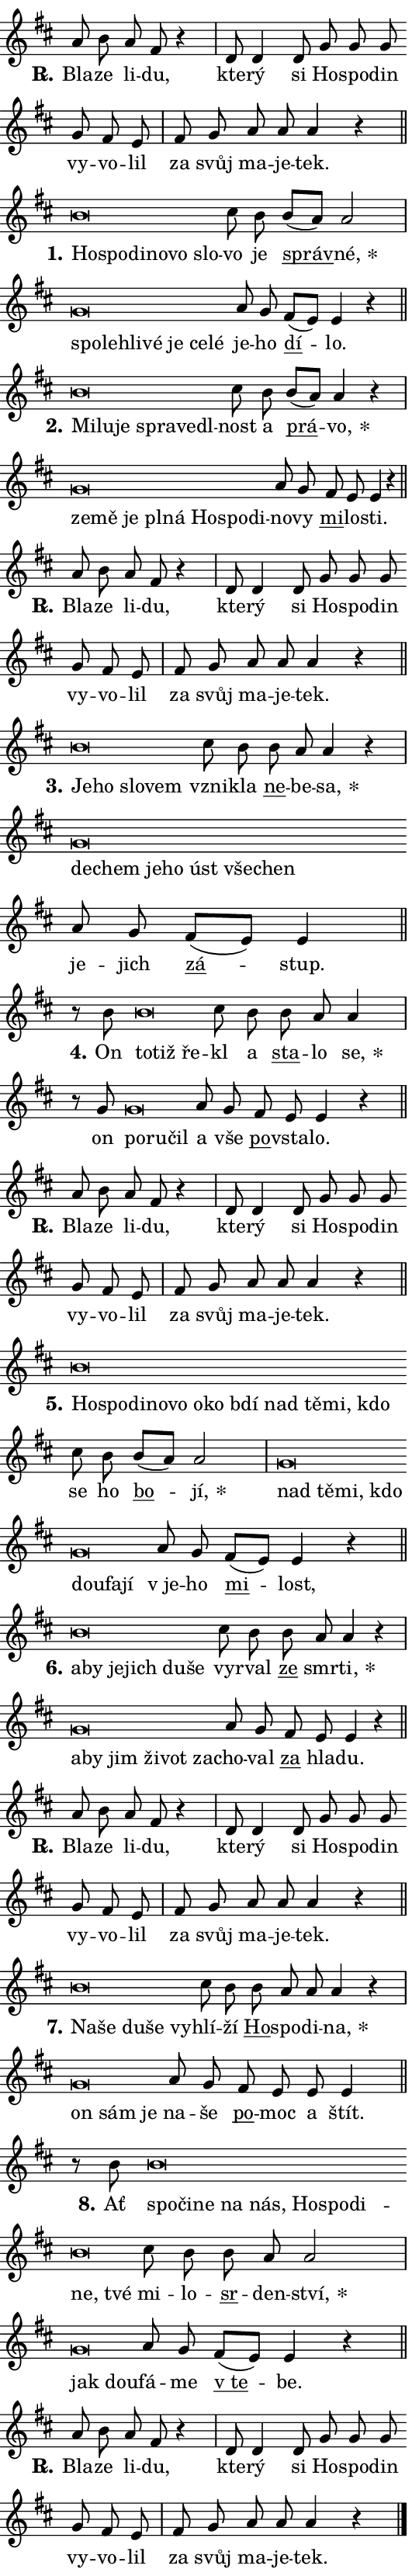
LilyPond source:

\version "2.24.0"
\header { tagline = "" }
\paper {
  indent = 0\cm
  top-margin = 0\cm
  right-margin = 0.13\cm % to fit lyric hyphens
  bottom-margin = 0\cm
  left-margin = 0\cm
  paper-width = 9\cm
  page-breaking = #ly:one-page-breaking
  system-system-spacing.basic-distance = #11
  score-system-spacing.basic-distance = #11
  ragged-last = ##f
}


%% Author: Thomas Morley
%% https://lists.gnu.org/archive/html/lilypond-user/2020-05/msg00002.html
#(define (line-position grob)
"Returns position of @var[grob} in current system:
   @code{'start}, if at first time-step
   @code{'end}, if at last time-step
   @code{'middle} otherwise
"
  (let* ((col (ly:item-get-column grob))
         (ln (ly:grob-object col 'left-neighbor))
         (rn (ly:grob-object col 'right-neighbor))
         (col-to-check-left (if (ly:grob? ln) ln col))
         (col-to-check-right (if (ly:grob? rn) rn col))
         (break-dir-left
           (and
             (ly:grob-property col-to-check-left 'non-musical #f)
             (ly:item-break-dir col-to-check-left)))
         (break-dir-right
           (and
             (ly:grob-property col-to-check-right 'non-musical #f)
             (ly:item-break-dir col-to-check-right))))
        (cond ((eqv? 1 break-dir-left) 'start)
              ((eqv? -1 break-dir-right) 'end)
              (else 'middle))))

#(define (tranparent-at-line-position vctor)
  (lambda (grob)
  "Relying on @code{line-position} select the relevant enry from @var{vctor}.
Used to determine transparency,"
    (case (line-position grob)
      ((end) (not (vector-ref vctor 0)))
      ((middle) (not (vector-ref vctor 1)))
      ((start) (not (vector-ref vctor 2))))))

noteHeadBreakVisibility =
#(define-music-function (break-visibility)(vector?)
"Makes @code{NoteHead}s transparent relying on @var{break-visibility}"
#{
  \override NoteHead.transparent =
    #(tranparent-at-line-position break-visibility)
#})

#(define delete-ledgers-for-transparent-note-heads
  (lambda (grob)
    "Reads whether a @code{NoteHead} is transparent.
If so this @code{NoteHead} is removed from @code{'note-heads} from
@var{grob}, which is supposed to be @code{LedgerLineSpanner}.
As a result ledgers are not printed for this @code{NoteHead}"
    (let* ((nhds-array (ly:grob-object grob 'note-heads))
           (nhds-list
             (if (ly:grob-array? nhds-array)
                 (ly:grob-array->list nhds-array)
                 '()))
           ;; Relies on the transparent-property being done before
           ;; Staff.LedgerLineSpanner.after-line-breaking is executed.
           ;; This is fragile ...
           (to-keep
             (remove
               (lambda (nhd)
                 (ly:grob-property nhd 'transparent #f))
               nhds-list)))
      ;; TODO find a better method to iterate over grob-arrays, similiar
      ;; to filter/remove etc for lists
      ;; For now rebuilt from scratch
      (set! (ly:grob-object grob 'note-heads)  '())
      (for-each
        (lambda (nhd)
          (ly:pointer-group-interface::add-grob grob 'note-heads nhd))
        to-keep))))

squashNotes = {
  \override NoteHead.X-extent = #'(-0.2 . 0.2)
  \override NoteHead.Y-extent = #'(-0.75 . 0)
  \override NoteHead.stencil =
    #(lambda (grob)
       (let ((pos (ly:grob-property grob 'staff-position)))
         (begin
           (if (< pos -7) (display "ERROR: Lower brevis then expected\n") (display ""))
           (if (<= pos -6) ly:text-interface::print ly:note-head::print))))
}
unSquashNotes = {
  \revert NoteHead.X-extent
  \revert NoteHead.Y-extent
  \revert NoteHead.stencil
}

hideNotes = \noteHeadBreakVisibility #begin-of-line-visible
unHideNotes = \noteHeadBreakVisibility #all-visible

% work-around for resetting accidentals
% https://lilypond.org/doc/v2.23/Documentation/notation/displaying-rhythms#unmetered-music
cadenzaMeasure = {
  \cadenzaOff
  \partial 1024 s1024
  \cadenzaOn
}

#(define-markup-command (accent layout props text) (markup?)
  "Underline accented syllable"
  (interpret-markup layout props
    #{\markup \override #'(offset . 4.3) \underline { #text }#}))

responsum = \markup \concat {
  "R" \hspace #-1.05 \path #0.1 #'((moveto 0 0.07) (lineto 0.9 0.8)) \hspace #0.05 "."
}

spaceSize = #0.6828661417322834 % exact space size for TeX Gyre Schola

\layout {
  \context {
    \Staff
    \remove "Time_signature_engraver"
    \override LedgerLineSpanner.after-line-breaking = #delete-ledgers-for-transparent-note-heads
  }
  \context {
    \Lyrics {
      \override LyricSpace.minimum-distance = \spaceSize
      \override LyricText.font-name = #"TeX Gyre Schola"
      \override LyricText.font-size = 1
      \override StanzaNumber.font-name = #"TeX Gyre Schola Bold"
      \override StanzaNumber.font-size = 1
    }
  }
  \context {
    \Score 
    \override NoteHead.text =
      #(lambda (grob) 
        (let ((pos (ly:grob-property grob 'staff-position)))
          #{\markup {
            \combine
              \halign #-0.55 \raise #(if (= pos -6) 0 0.5) \override #'(thickness . 2) \draw-line #'(3.2 . 0)
              \musicglyph "noteheads.sM1"
          }#}))
  }
}

% magnetic-lyrics.ily
%
%   written by
%     Jean Abou Samra <jean@abou-samra.fr>
%     Werner Lemberg <wl@gnu.org>
%
%   adapted by
%     Jiri Hon <jiri.hon@gmail.com>
%
% Version 2022-Apr-15

% https://www.mail-archive.com/lilypond-user@gnu.org/msg149350.html

#(define (Left_hyphen_pointer_engraver context)
   "Collect syllable-hyphen-syllable occurrences in lyrics and store
them in properties.  This engraver only looks to the left.  For
example, if the lyrics input is @code{foo -- bar}, it does the
following.

@itemize @bullet
@item
Set the @code{text} property of the @code{LyricHyphen} grob between
@q{foo} and @q{bar} to @code{foo}.

@item
Set the @code{left-hyphen} property of the @code{LyricText} grob with
text @q{foo} to the @code{LyricHyphen} grob between @q{foo} and
@q{bar}.
@end itemize

Use this auxiliary engraver in combination with the
@code{lyric-@/text::@/apply-@/magnetic-@/offset!} hook."
   (let ((hyphen #f)
         (text #f))
     (make-engraver
      (acknowledgers
       ((lyric-syllable-interface engraver grob source-engraver)
        (set! text grob)))
      (end-acknowledgers
       ((lyric-hyphen-interface engraver grob source-engraver)
        ;(when (not (grob::has-interface grob 'lyric-space-interface))
          (set! hyphen grob)));)
      ((stop-translation-timestep engraver)
       (when (and text hyphen)
         (ly:grob-set-object! text 'left-hyphen hyphen))
       (set! text #f)
       (set! hyphen #f)))))

#(define (lyric-text::apply-magnetic-offset! grob)
   "If the space between two syllables is less than the value in
property @code{LyricText@/.details@/.squash-threshold}, move the right
syllable to the left so that it gets concatenated with the left
syllable.

Use this function as a hook for
@code{LyricText@/.after-@/line-@/breaking} if the
@code{Left_@/hyphen_@/pointer_@/engraver} is active."
   (let ((hyphen (ly:grob-object grob 'left-hyphen #f)))
     (when hyphen
       (let ((left-text (ly:spanner-bound hyphen LEFT)))
         (when (grob::has-interface left-text 'lyric-syllable-interface)
           (let* ((common (ly:grob-common-refpoint grob left-text X))
                  (this-x-ext (ly:grob-extent grob common X))
                  (left-x-ext
                   (begin
                     ;; Trigger magnetism for left-text.
                     (ly:grob-property left-text 'after-line-breaking)
                     (ly:grob-extent left-text common X)))
                  ;; `delta` is the gap width between two syllables.
                  (delta (- (interval-start this-x-ext)
                            (interval-end left-x-ext)))
                  (details (ly:grob-property grob 'details))
                  (threshold (assoc-get 'squash-threshold details 0.2)))
             (when (< delta threshold)
               (let* (;; We have to manipulate the input text so that
                      ;; ligatures crossing syllable boundaries are not
                      ;; disabled.  For languages based on the Latin
                      ;; script this is essentially a beautification.
                      ;; However, for non-Western scripts it can be a
                      ;; necessity.
                      (lt (ly:grob-property left-text 'text))
                      (rt (ly:grob-property grob 'text))
                      (is-space (grob::has-interface hyphen 'lyric-space-interface))
                      (space (if is-space " " ""))
                      (extra-delta (if is-space spaceSize 0))
                      ;; Append new syllable.
                      (ltrt-space (if (and (string? lt) (string? rt))
                                (string-append lt space rt)
                                (make-concat-markup (list lt space rt))))
                      ;; Right-align `ltrt` to the right side.
                      (ltrt-space-markup (grob-interpret-markup
                               grob
                               (make-translate-markup
                                (cons (interval-length this-x-ext) 0)
                                (make-right-align-markup ltrt-space)))))
                 (begin
                   ;; Don't print `left-text`.
                   (ly:grob-set-property! left-text 'stencil #f)
                   ;; Set text and stencil (which holds all collected
                   ;; syllables so far) and shift it to the left.
                   (ly:grob-set-property! grob 'text ltrt-space)
                   (ly:grob-set-property! grob 'stencil ltrt-space-markup)
                   (ly:grob-translate-axis! grob (- (- delta extra-delta)) X))))))))))


#(define (lyric-hyphen::displace-bounds-first grob)
   ;; Make very sure this callback isn't triggered too early.
   (let ((left (ly:spanner-bound grob LEFT))
         (right (ly:spanner-bound grob RIGHT)))
     (ly:grob-property left 'after-line-breaking)
     (ly:grob-property right 'after-line-breaking)
     (ly:lyric-hyphen::print grob)))

squashThreshold = #0.4

\layout {
  \context {
    \Lyrics
    \consists #Left_hyphen_pointer_engraver
    \override LyricText.after-line-breaking =
      #lyric-text::apply-magnetic-offset!
    \override LyricHyphen.stencil = #lyric-hyphen::displace-bounds-first
    \override LyricText.details.squash-threshold = \squashThreshold
    \override LyricHyphen.minimum-distance = 0
    \override LyricHyphen.minimum-length = \squashThreshold
  }
}

squashText = \override LyricText.details.squash-threshold = 9999
unSquashText = \override LyricText.details.squash-threshold = \squashThreshold

leftText = \override LyricText.self-alignment-X = #LEFT
unLeftText = \revert LyricText.self-alignment-X

starOffset = #(lambda (grob) 
                (let ((x_offset (ly:self-alignment-interface::aligned-on-x-parent grob)))
                  (if (= x_offset 0) 0 (+ x_offset 1.2))))

star = #(define-music-function (syllable)(string?)
"Append star separator at the end of a syllable"
#{
  \once \override LyricText.X-offset = #starOffset
  \lyricmode { \markup {
    #syllable
    \override #'((font-name . "TeX Gyre Schola Bold")) \hspace #0.2 \lower #0.65 \larger "*"
  } }
#})

starAccent = #(define-music-function (syllable)(string?)
"Append star separator at the end of a syllable and make accent"
#{
  \once \override LyricText.X-offset = #starOffset
  \lyricmode { \markup {
    \accent #syllable
    \override #'((font-name . "TeX Gyre Schola Bold")) \hspace #0.2 \lower #0.65 \larger "*"
  } }
#})

breath = #(define-music-function (syllable)(string?)
"Append breathing indicator at the end of a syllable"
#{
  \lyricmode { \markup { #syllable "+" } }
#})

optionalBreath = #(define-music-function (syllable)(string?)
"Append optional breathing indicator at the end of a syllable"
#{
  \lyricmode { \markup { #syllable "(+)" } }
#})


\score {
    <<
        \new Voice = "melody" { \cadenzaOn \key d \major \relative { a'8 b a fis r4 \cadenzaMeasure \bar "|" d8 d4 d8 \bar "" g g g \bar "" g fis e \cadenzaMeasure \bar "|" fis g a a a4 r \cadenzaMeasure \bar "||" \break } }
        \new Lyrics \lyricsto "melody" { \lyricmode { \set stanza = \responsum
Bla -- ze li -- du, kte -- rý si Ho -- spo -- din vy -- vo -- lil za svůj ma -- je -- tek. } }
    >>
    \layout {}
}

\score {
    <<
        \new Voice = "melody" { \cadenzaOn \key d \major \relative { \squashNotes b'\breve*1/16 \hideNotes \breve*1/16 \bar "" \breve*1/16 \bar "" \breve*1/16 \bar "" \breve*1/16 \breve*1/16 \bar "" \unHideNotes \unSquashNotes cis8 b \bar "" b[( a)] a2 \cadenzaMeasure \bar "|" \squashNotes g\breve*1/16 \hideNotes \breve*1/16 \bar "" \breve*1/16 \bar "" \breve*1/16 \bar "" \breve*1/16 \bar "" \breve*1/16 \breve*1/16 \bar "" \unHideNotes \unSquashNotes a8 g \bar "" fis[( e)] e4 r \cadenzaMeasure \bar "||" \break } }
        \new Lyrics \lyricsto "melody" { \lyricmode { \set stanza = "1."
\leftText Ho -- \squashText spo -- di -- no -- vo slo -- \unLeftText \unSquashText vo je \markup \accent správ -- \star né, \leftText spo -- \squashText leh -- li -- vé je ce -- lé \unLeftText \unSquashText je -- ho \markup \accent dí -- lo. } }
    >>
    \layout {}
}

\score {
    <<
        \new Voice = "melody" { \cadenzaOn \key d \major \relative { \squashNotes b'\breve*1/16 \hideNotes \breve*1/16 \bar "" \breve*1/16 \bar "" \breve*1/16 \bar "" \breve*1/16 \breve*1/16 \bar "" \unHideNotes \unSquashNotes cis8 b \bar "" b[( a)] a4 r \cadenzaMeasure \bar "|" \squashNotes g\breve*1/16 \hideNotes \breve*1/16 \bar "" \breve*1/16 \bar "" \breve*1/16 \bar "" \breve*1/16 \bar "" \breve*1/16 \bar "" \breve*1/16 \breve*1/16 \bar "" \unHideNotes \unSquashNotes a8 g \bar "" fis e e4 r \cadenzaMeasure \bar "||" \break } }
        \new Lyrics \lyricsto "melody" { \lyricmode { \set stanza = "2."
\leftText Mi -- \squashText lu -- je spra -- ve -- dl -- \unLeftText \unSquashText nost a \markup \accent prá -- \star vo, \leftText ze -- \squashText mě je pl -- ná Ho -- spo -- di -- \unLeftText \unSquashText no -- vy \markup \accent mi -- lo -- sti. } }
    >>
    \layout {}
}

\score {
    <<
        \new Voice = "melody" { \cadenzaOn \key d \major \relative { a'8 b a fis r4 \cadenzaMeasure \bar "|" d8 d4 d8 \bar "" g g g \bar "" g fis e \cadenzaMeasure \bar "|" fis g a a a4 r \cadenzaMeasure \bar "||" \break } }
        \new Lyrics \lyricsto "melody" { \lyricmode { \set stanza = \responsum
Bla -- ze li -- du, kte -- rý si Ho -- spo -- din vy -- vo -- lil za svůj ma -- je -- tek. } }
    >>
    \layout {}
}

\score {
    <<
        \new Voice = "melody" { \cadenzaOn \key d \major \relative { \squashNotes b'\breve*1/16 \hideNotes \breve*1/16 \bar "" \breve*1/16 \breve*1/16 \bar "" \unHideNotes \unSquashNotes cis8 b \bar "" b a a4 r \cadenzaMeasure \bar "|" \squashNotes g\breve*1/16 \hideNotes \breve*1/16 \bar "" \breve*1/16 \bar "" \breve*1/16 \bar "" \breve*1/16 \bar "" \breve*1/16 \breve*1/16 \bar "" \unHideNotes \unSquashNotes a8 g \bar "" fis[( e)] e4 \cadenzaMeasure \bar "||" \break } }
        \new Lyrics \lyricsto "melody" { \lyricmode { \set stanza = "3."
\leftText Je -- \squashText ho slo -- vem \unLeftText \unSquashText vzni -- kla \markup \accent ne -- be -- \star sa, \leftText de -- \squashText chem je -- ho úst vše -- chen \unLeftText \unSquashText je -- jich \markup \accent zá -- stup. } }
    >>
    \layout {}
}

\score {
    <<
        \new Voice = "melody" { \cadenzaOn \key d \major \relative { r8 b'8 \squashNotes b\breve*1/16 \hideNotes \breve*1/16 \breve*1/16 \bar "" \unHideNotes \unSquashNotes cis8 b \bar "" b a a4 \cadenzaMeasure \bar "|" r8 g8 \squashNotes g\breve*1/16 \hideNotes \breve*1/16 \breve*1/16 \bar "" \unHideNotes \unSquashNotes a8 g \bar "" fis e e4 r \cadenzaMeasure \bar "||" \break } }
        \new Lyrics \lyricsto "melody" { \lyricmode { \set stanza = "4."
On \leftText to -- \squashText tiž ře -- \unLeftText \unSquashText kl a \markup \accent sta -- lo \star se, on \leftText po -- \squashText ru -- čil \unLeftText \unSquashText a vše \markup \accent po -- vsta -- lo. } }
    >>
    \layout {}
}

\score {
    <<
        \new Voice = "melody" { \cadenzaOn \key d \major \relative { a'8 b a fis r4 \cadenzaMeasure \bar "|" d8 d4 d8 \bar "" g g g \bar "" g fis e \cadenzaMeasure \bar "|" fis g a a a4 r \cadenzaMeasure \bar "||" \break } }
        \new Lyrics \lyricsto "melody" { \lyricmode { \set stanza = \responsum
Bla -- ze li -- du, kte -- rý si Ho -- spo -- din vy -- vo -- lil za svůj ma -- je -- tek. } }
    >>
    \layout {}
}

\score {
    <<
        \new Voice = "melody" { \cadenzaOn \key d \major \relative { \squashNotes b'\breve*1/16 \hideNotes \breve*1/16 \bar "" \breve*1/16 \bar "" \breve*1/16 \bar "" \breve*1/16 \bar "" \breve*1/16 \bar "" \breve*1/16 \bar "" \breve*1/16 \bar "" \breve*1/16 \bar "" \breve*1/16 \bar "" \breve*1/16 \breve*1/16 \bar "" \unHideNotes \unSquashNotes cis8 b \bar "" b[( a)] a2 \cadenzaMeasure \bar "|" \squashNotes g\breve*1/16 \hideNotes \breve*1/16 \bar "" \breve*1/16 \bar "" \breve*1/16 \bar "" \breve*1/16 \bar "" \breve*1/16 \breve*1/16 \bar "" \unHideNotes \unSquashNotes a8 g \bar "" fis[( e)] e4 r \cadenzaMeasure \bar "||" \break } }
        \new Lyrics \lyricsto "melody" { \lyricmode { \set stanza = "5."
\leftText Ho -- \squashText spo -- di -- no -- vo o -- ko bdí nad tě -- mi, kdo \unLeftText \unSquashText se ho \markup \accent bo -- \star jí, \leftText nad \squashText tě -- mi, kdo dou -- fa -- jí \unLeftText \unSquashText "v je" -- ho \markup \accent mi -- lost, } }
    >>
    \layout {}
}

\score {
    <<
        \new Voice = "melody" { \cadenzaOn \key d \major \relative { \squashNotes b'\breve*1/16 \hideNotes \breve*1/16 \bar "" \breve*1/16 \bar "" \breve*1/16 \bar "" \breve*1/16 \breve*1/16 \bar "" \unHideNotes \unSquashNotes cis8 b \bar "" b a a4 r \cadenzaMeasure \bar "|" \squashNotes g\breve*1/16 \hideNotes \breve*1/16 \bar "" \breve*1/16 \bar "" \breve*1/16 \bar "" \breve*1/16 \breve*1/16 \bar "" \unHideNotes \unSquashNotes a8 g \bar "" fis e e4 r \cadenzaMeasure \bar "||" \break } }
        \new Lyrics \lyricsto "melody" { \lyricmode { \set stanza = "6."
\leftText a -- \squashText by je -- jich du -- še \unLeftText \unSquashText vy -- rval \markup \accent ze smr -- \star ti, \leftText a -- \squashText by jim ži -- vot za -- \unLeftText \unSquashText cho -- val \markup \accent za hla -- du. } }
    >>
    \layout {}
}

\score {
    <<
        \new Voice = "melody" { \cadenzaOn \key d \major \relative { a'8 b a fis r4 \cadenzaMeasure \bar "|" d8 d4 d8 \bar "" g g g \bar "" g fis e \cadenzaMeasure \bar "|" fis g a a a4 r \cadenzaMeasure \bar "||" \break } }
        \new Lyrics \lyricsto "melody" { \lyricmode { \set stanza = \responsum
Bla -- ze li -- du, kte -- rý si Ho -- spo -- din vy -- vo -- lil za svůj ma -- je -- tek. } }
    >>
    \layout {}
}

\score {
    <<
        \new Voice = "melody" { \cadenzaOn \key d \major \relative { \squashNotes b'\breve*1/16 \hideNotes \breve*1/16 \bar "" \breve*1/16 \bar "" \breve*1/16 \breve*1/16 \bar "" \unHideNotes \unSquashNotes cis8 b \bar "" b a a a4 r \cadenzaMeasure \bar "|" \squashNotes g\breve*1/16 \hideNotes \breve*1/16 \breve*1/16 \bar "" \unHideNotes \unSquashNotes a8 g \bar "" fis e e e4 \cadenzaMeasure \bar "||" \break } }
        \new Lyrics \lyricsto "melody" { \lyricmode { \set stanza = "7."
\leftText Na -- \squashText še du -- še vy -- \unLeftText \unSquashText hlí -- ží \markup \accent Ho -- spo -- di -- \star na, \leftText on \squashText sám je \unLeftText \unSquashText na -- še \markup \accent po -- moc a štít. } }
    >>
    \layout {}
}

\score {
    <<
        \new Voice = "melody" { \cadenzaOn \key d \major \relative { r8 b'8 \squashNotes b\breve*1/16 \hideNotes \breve*1/16 \bar "" \breve*1/16 \bar "" \breve*1/16 \bar "" \breve*1/16 \bar "" \breve*1/16 \bar "" \breve*1/16 \bar "" \breve*1/16 \bar "" \breve*1/16 \breve*1/16 \bar "" \unHideNotes \unSquashNotes cis8 b \bar "" b a a2 \cadenzaMeasure \bar "|" \squashNotes g\breve*1/16 \hideNotes \breve*1/16 \bar "" \unHideNotes \unSquashNotes a8 g \bar "" fis[( e)] e4 r \cadenzaMeasure \bar "||" \break } }
        \new Lyrics \lyricsto "melody" { \lyricmode { \set stanza = "8."
Ať \leftText spo -- \squashText či -- ne na nás, Ho -- spo -- di -- ne, tvé \unLeftText \unSquashText mi -- lo -- \markup \accent sr -- den -- \star ství, \leftText jak \squashText dou -- \unLeftText \unSquashText fá -- me \markup \accent "v te" -- be. } }
    >>
    \layout {}
}

\score {
    <<
        \new Voice = "melody" { \cadenzaOn \key d \major \relative { a'8 b a fis r4 \cadenzaMeasure \bar "|" d8 d4 d8 \bar "" g g g \bar "" g fis e \cadenzaMeasure \bar "|" fis g a a a4 r \cadenzaMeasure \bar "||" \break } \bar "|." }
        \new Lyrics \lyricsto "melody" { \lyricmode { \set stanza = \responsum
Bla -- ze li -- du, kte -- rý si Ho -- spo -- din vy -- vo -- lil za svůj ma -- je -- tek. } }
    >>
    \layout {}
}
